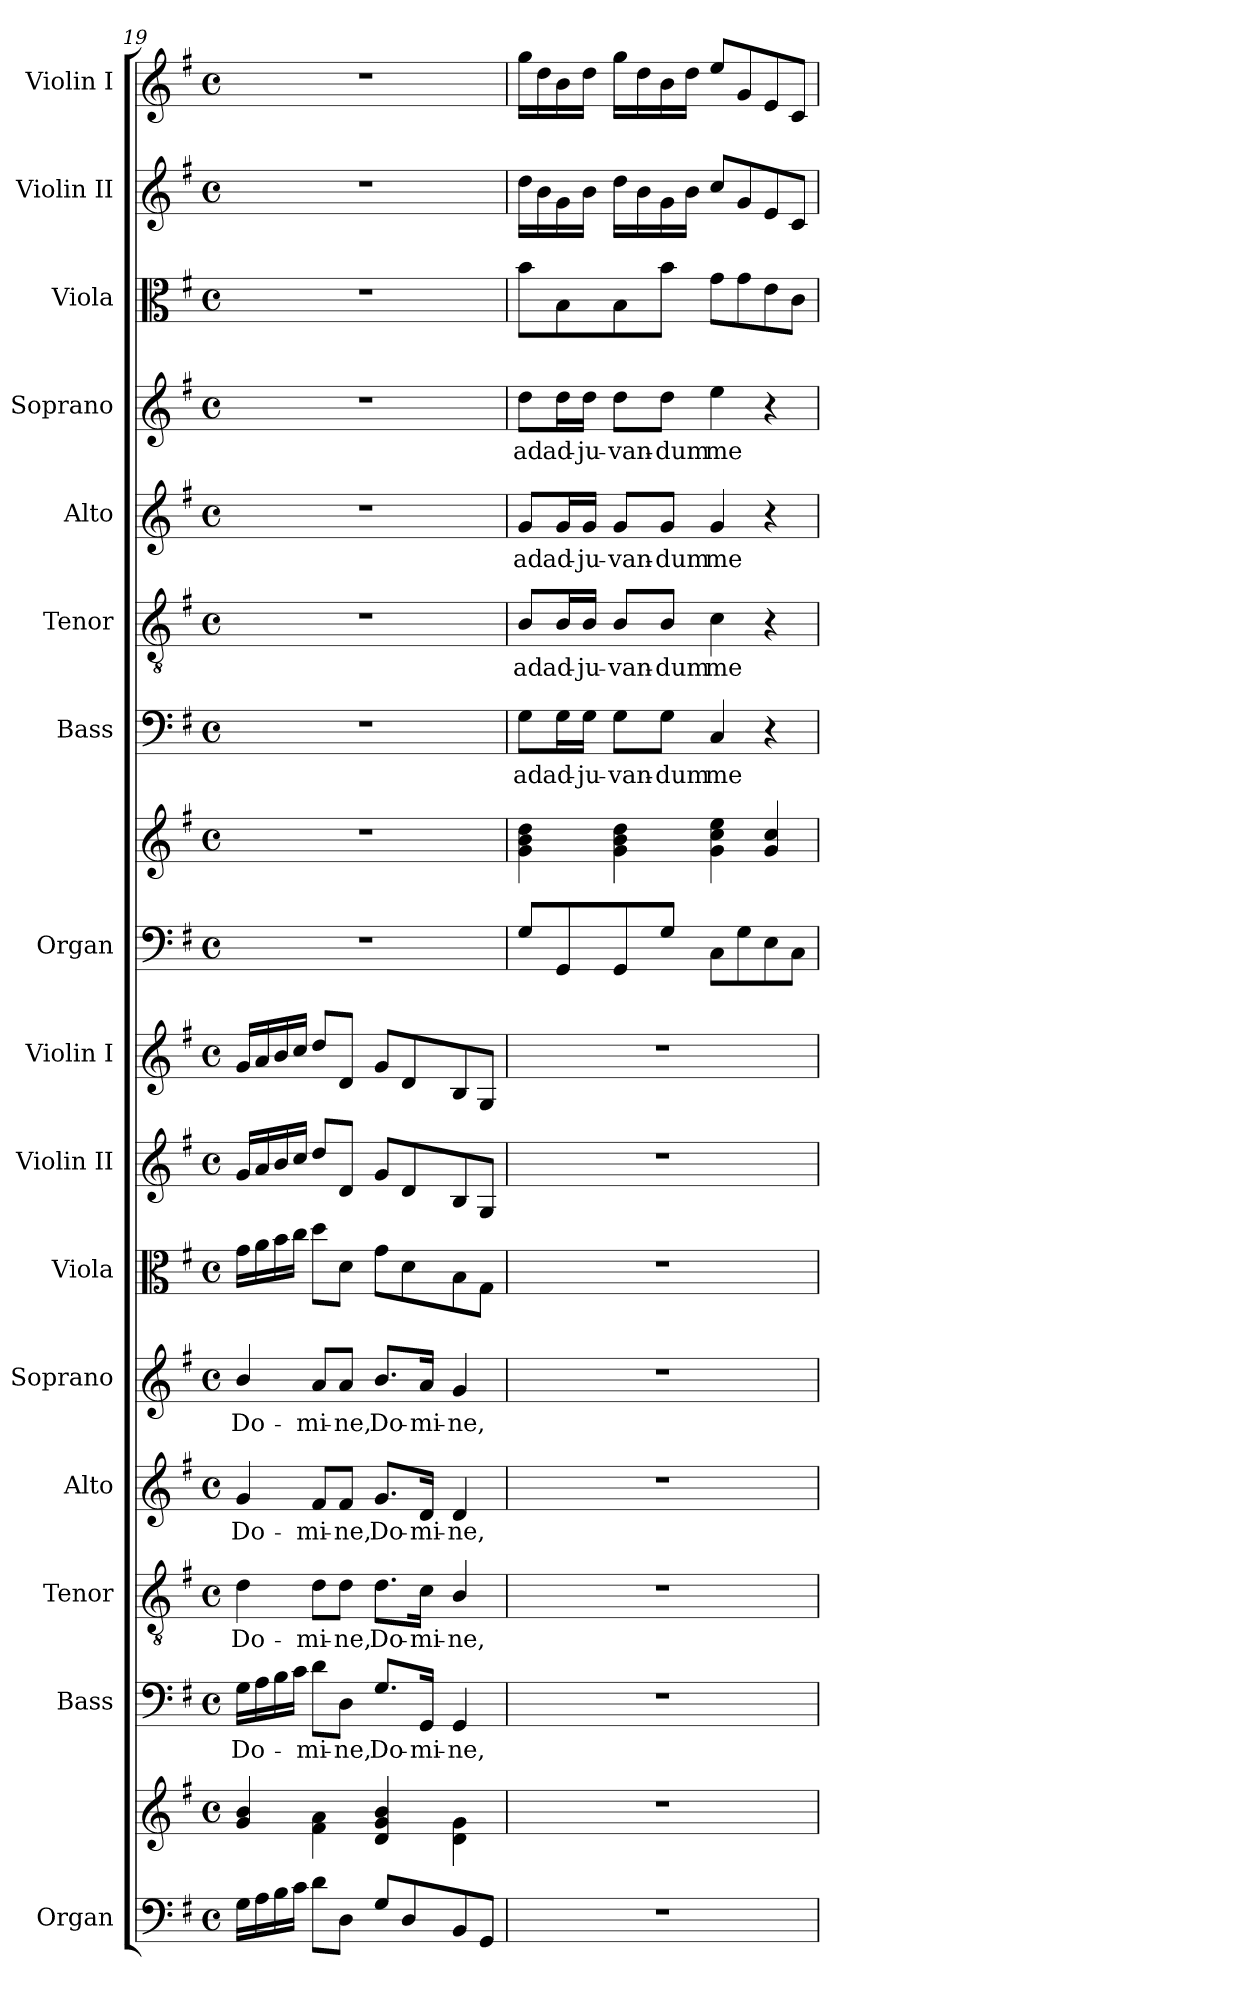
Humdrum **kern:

**kern	**kern	**kern	**text	**kern	**text	**kern	**text	**kern	**text	**kern	**kern	**kern	**kern	**kern	**kern	**text	**kern	**text	**kern	**text	**kern	**text	**kern	**kern	**kern
*part16	*part16	*part15	*part15	*part14	*part14	*part13	*part13	*part12	*part12	*part11	*part10	*part9	*part8	*part8	*part7	*part7	*part6	*part6	*part5	*part5	*part4	*part4	*part3	*part2	*part1
*staff18	*staff17	*staff16	*staff16	*staff15	*staff15	*staff14	*staff14	*staff13	*staff13	*staff12	*staff11	*staff10	*staff9	*staff8	*staff7	*staff7	*staff6	*staff6	*staff5	*staff5	*staff4	*staff4	*staff3	*staff2	*staff1
*I"Organ	*	*I"Bass	*	*I"Tenor	*	*I"Alto	*	*I"Soprano	*	*I"Viola	*I"Violin II	*I"Violin I	*I"Organ	*	*I"Bass	*	*I"Tenor	*	*I"Alto	*	*I"Soprano	*	*I"Viola	*I"Violin II	*I"Violin I
*I'Org.	*	*I'B.	*	*I'T.	*	*I'A.	*	*I'S.	*	*I'Vla.	*I'Vln. II	*I'Vln. I	*I'Org.	*	*I'B.	*	*I'T.	*	*I'A.	*	*I'S.	*	*I'Vla.	*I'Vln. II	*I'Vln. I
*clefF4	*clefG2	*clefF4	*	*clefGv2	*	*clefG2	*	*clefG2	*	*clefC3	*clefG2	*clefG2	*clefF4	*clefG2	*clefF4	*	*clefGv2	*	*clefG2	*	*clefG2	*	*clefC3	*clefG2	*clefG2
*	*	*	*	*ITrd7c12	*	*	*	*	*	*	*	*	*	*	*	*	*ITrd7c12	*	*	*	*	*	*	*	*
*k[f#]	*k[f#]	*k[f#]	*	*k[f#]	*	*k[f#]	*	*k[f#]	*	*k[f#]	*k[f#]	*k[f#]	*k[f#]	*k[f#]	*k[f#]	*	*k[f#]	*	*k[f#]	*	*k[f#]	*	*k[f#]	*k[f#]	*k[f#]
*G:	*G:	*G:	*	*G:	*	*G:	*	*G:	*	*G:	*G:	*G:	*G:	*G:	*G:	*	*G:	*	*G:	*	*G:	*	*G:	*G:	*G:
*M4/4	*M4/4	*M4/4	*	*M4/4	*	*M4/4	*	*M4/4	*	*M4/4	*M4/4	*M4/4	*M4/4	*M4/4	*M4/4	*	*M4/4	*	*M4/4	*	*M4/4	*	*M4/4	*M4/4	*M4/4
*met(c)	*met(c)	*met(c)	*	*met(c)	*	*met(c)	*	*met(c)	*	*met(c)	*met(c)	*met(c)	*met(c)	*met(c)	*met(c)	*	*met(c)	*	*met(c)	*	*met(c)	*	*met(c)	*met(c)	*met(c)
=19	=19	=19	=19	=19	=19	=19	=19	=19	=19	=19	=19	=19	=19	=19	=19	=19	=19	=19	=19	=19	=19	=19	=19	=19	=19
!	!	!	!LO:LY:b:color=#000000	!	!	!	!	!	!	!	!	!	!	!	!	!	!	!	!	!	!	!	!	!	!
!	!	!	!	!	!LO:LY:b:color=#000000	!	!	!	!	!	!	!	!	!	!	!	!	!	!	!	!	!	!	!	!
!	!	!	!	!	!	!	!LO:LY:b:color=#000000	!	!	!	!	!	!	!	!	!	!	!	!	!	!	!	!	!	!
!	!	!	!	!	!	!	!	!	!LO:LY:b:color=#000000	!	!	!	!	!	!	!	!	!	!	!	!	!	!	!	!
16Gi\LL	4gi/ 4bi	16Gi\LL	Do-	4Di\	Do-	4gi/	Do-	4bi/	Do-	16gi\LL	16gi/LL	16gi/LL	1r	1r	1r	.	1r	.	1r	.	1r	.	1r	1r	1r
16Ai\	.	16Ai\	.	.	.	.	.	.	.	16ai\	16ai/	16ai/	.	.	.	.	.	.	.	.	.	.	.	.	.
16Bi\	.	16Bi\	.	.	.	.	.	.	.	16bi\	16bi/	16bi/	.	.	.	.	.	.	.	.	.	.	.	.	.
16ci\JJ	.	16ci\JJ	.	.	.	.	.	.	.	16cci\JJ	16cci/JJ	16cci/JJ	.	.	.	.	.	.	.	.	.	.	.	.	.
!	!	!	!LO:LY:b:color=#000000	!	!	!	!	!	!	!	!	!	!	!	!	!	!	!	!	!	!	!	!	!	!
!	!	!	!	!	!LO:LY:b:color=#000000	!	!	!	!	!	!	!	!	!	!	!	!	!	!	!	!	!	!	!	!
!	!	!	!	!	!	!	!LO:LY:b:color=#000000	!	!	!	!	!	!	!	!	!	!	!	!	!	!	!	!	!	!
!	!	!	!	!	!	!	!	!	!LO:LY:b:color=#000000	!	!	!	!	!	!	!	!	!	!	!	!	!	!	!	!
8di\L	4f#i\ 4ai	8di\L	-mi-	8Di\L	-mi-	8f#i/L	-mi-	8ai/L	-mi-	8ddi\L	8ddi/L	8ddi/L	.	.	.	.	.	.	.	.	.	.	.	.	.
!	!	!	!LO:LY:b:color=#000000	!	!	!	!	!	!	!	!	!	!	!	!	!	!	!	!	!	!	!	!	!	!
!	!	!	!	!	!LO:LY:b:color=#000000	!	!	!	!	!	!	!	!	!	!	!	!	!	!	!	!	!	!	!	!
!	!	!	!	!	!	!	!LO:LY:b:color=#000000	!	!	!	!	!	!	!	!	!	!	!	!	!	!	!	!	!	!
!	!	!	!	!	!	!	!	!	!LO:LY:b:color=#000000	!	!	!	!	!	!	!	!	!	!	!	!	!	!	!	!
8Di\J	.	8Di\J	-ne,	8Di\J	-ne,	8f#i/J	-ne,	8ai/J	-ne,	8di\J	8di/J	8di/J	.	.	.	.	.	.	.	.	.	.	.	.	.
!	!	!	!LO:LY:b:color=#000000	!	!	!	!	!	!	!	!	!	!	!	!	!	!	!	!	!	!	!	!	!	!
!	!	!	!	!	!LO:LY:b:color=#000000	!	!	!	!	!	!	!	!	!	!	!	!	!	!	!	!	!	!	!	!
!	!	!	!	!	!	!	!LO:LY:b:color=#000000	!	!	!	!	!	!	!	!	!	!	!	!	!	!	!	!	!	!
!	!	!	!	!	!	!	!	!	!LO:LY:b:color=#000000	!	!	!	!	!	!	!	!	!	!	!	!	!	!	!	!
8Gi/L	4di/ 4gi 4bi	8.Gi/L	Do-	8.Di\L	Do-	8.gi/L	Do-	8.bi/L	Do-	8gi\L	8gi/L	8gi/L	.	.	.	.	.	.	.	.	.	.	.	.	.
8Di/	.	.	.	.	.	.	.	.	.	8di\	8di/	8di/	.	.	.	.	.	.	.	.	.	.	.	.	.
!	!	!	!LO:LY:b:color=#000000	!	!	!	!	!	!	!	!	!	!	!	!	!	!	!	!	!	!	!	!	!	!
!	!	!	!	!	!LO:LY:b:color=#000000	!	!	!	!	!	!	!	!	!	!	!	!	!	!	!	!	!	!	!	!
!	!	!	!	!	!	!	!LO:LY:b:color=#000000	!	!	!	!	!	!	!	!	!	!	!	!	!	!	!	!	!	!
!	!	!	!	!	!	!	!	!	!LO:LY:b:color=#000000	!	!	!	!	!	!	!	!	!	!	!	!	!	!	!	!
.	.	16GGi/Jk	-mi-	16Ci\Jk	-mi-	16di/Jk	-mi-	16ai/Jk	-mi-	.	.	.	.	.	.	.	.	.	.	.	.	.	.	.	.
!	!	!	!LO:LY:b:color=#000000	!	!	!	!	!	!	!	!	!	!	!	!	!	!	!	!	!	!	!	!	!	!
!	!	!	!	!	!LO:LY:b:color=#000000	!	!	!	!	!	!	!	!	!	!	!	!	!	!	!	!	!	!	!	!
!	!	!	!	!	!	!	!LO:LY:b:color=#000000	!	!	!	!	!	!	!	!	!	!	!	!	!	!	!	!	!	!
!	!	!	!	!	!	!	!	!	!LO:LY:b:color=#000000	!	!	!	!	!	!	!	!	!	!	!	!	!	!	!	!
8BBi/	4di\ 4gi	4GGi/	-ne,	4BBi/	-ne,	4di/	-ne,	4gi/	-ne,	8Bi\	8Bi/	8Bi/	.	.	.	.	.	.	.	.	.	.	.	.	.
8GGi/J	.	.	.	.	.	.	.	.	.	8Gi\J	8Gi/J	8Gi/J	.	.	.	.	.	.	.	.	.	.	.	.	.
!!LO:PB:g=z
=20	=20	=20	=20	=20	=20	=20	=20	=20	=20	=20	=20	=20	=20	=20	=20	=20	=20	=20	=20	=20	=20	=20	=20	=20	=20
!	!	!	!	!	!	!	!	!	!	!	!	!	!	!	!	!LO:LY:b:color=#000000	!	!	!	!	!	!	!	!	!
!	!	!	!	!	!	!	!	!	!	!	!	!	!	!	!	!	!	!LO:LY:b:color=#000000	!	!	!	!	!	!	!
!	!	!	!	!	!	!	!	!	!	!	!	!	!	!	!	!	!	!	!	!LO:LY:b:color=#000000	!	!	!	!	!
!	!	!	!	!	!	!	!	!	!	!	!	!	!	!	!	!	!	!	!	!	!	!LO:LY:b:color=#000000	!	!	!
1r	1r	1r	.	1r	.	1r	.	1r	.	1r	1r	1r	8Gi/L	4gi\ 4bi 4ddi	8Gi\L	ad	8BBi/L	ad	8gi/L	ad	8ddi\L	ad	8bi\L	16ddi\LL	16ggi\LL
.	.	.	.	.	.	.	.	.	.	.	.	.	.	.	.	.	.	.	.	.	.	.	.	16bi\	16ddi\
!	!	!	!	!	!	!	!	!	!	!	!	!	!	!	!	!LO:LY:b:color=#000000	!	!	!	!	!	!	!	!	!
!	!	!	!	!	!	!	!	!	!	!	!	!	!	!	!	!	!	!LO:LY:b:color=#000000	!	!	!	!	!	!	!
!	!	!	!	!	!	!	!	!	!	!	!	!	!	!	!	!	!	!	!	!LO:LY:b:color=#000000	!	!	!	!	!
!	!	!	!	!	!	!	!	!	!	!	!	!	!	!	!	!	!	!	!	!	!	!LO:LY:b:color=#000000	!	!	!
.	.	.	.	.	.	.	.	.	.	.	.	.	8GGi/	.	16Gi\L	ad-	16BBi/L	ad-	16gi/L	ad-	16ddi\L	ad-	8Bi\	16gi\	16bi\
!	!	!	!	!	!	!	!	!	!	!	!	!	!	!	!	!LO:LY:b:color=#000000	!	!	!	!	!	!	!	!	!
!	!	!	!	!	!	!	!	!	!	!	!	!	!	!	!	!	!	!LO:LY:b:color=#000000	!	!	!	!	!	!	!
!	!	!	!	!	!	!	!	!	!	!	!	!	!	!	!	!	!	!	!	!LO:LY:b:color=#000000	!	!	!	!	!
!	!	!	!	!	!	!	!	!	!	!	!	!	!	!	!	!	!	!	!	!	!	!LO:LY:b:color=#000000	!	!	!
.	.	.	.	.	.	.	.	.	.	.	.	.	.	.	16Gi\JJ	-ju-	16BBi/JJ	-ju-	16gi/JJ	-ju-	16ddi\JJ	-ju-	.	16bi\JJ	16ddi\JJ
!	!	!	!	!	!	!	!	!	!	!	!	!	!	!	!	!LO:LY:b:color=#000000	!	!	!	!	!	!	!	!	!
!	!	!	!	!	!	!	!	!	!	!	!	!	!	!	!	!	!	!LO:LY:b:color=#000000	!	!	!	!	!	!	!
!	!	!	!	!	!	!	!	!	!	!	!	!	!	!	!	!	!	!	!	!LO:LY:b:color=#000000	!	!	!	!	!
!	!	!	!	!	!	!	!	!	!	!	!	!	!	!	!	!	!	!	!	!	!	!LO:LY:b:color=#000000	!	!	!
.	.	.	.	.	.	.	.	.	.	.	.	.	8GGi/	4gi\ 4bi 4ddi	8Gi\L	-van-	8BBi/L	-van-	8gi/L	-van-	8ddi\L	-van-	8Bi\	16ddi\LL	16ggi\LL
.	.	.	.	.	.	.	.	.	.	.	.	.	.	.	.	.	.	.	.	.	.	.	.	16bi\	16ddi\
!	!	!	!	!	!	!	!	!	!	!	!	!	!	!	!	!LO:LY:b:color=#000000	!	!	!	!	!	!	!	!	!
!	!	!	!	!	!	!	!	!	!	!	!	!	!	!	!	!	!	!LO:LY:b:color=#000000	!	!	!	!	!	!	!
!	!	!	!	!	!	!	!	!	!	!	!	!	!	!	!	!	!	!	!	!LO:LY:b:color=#000000	!	!	!	!	!
!	!	!	!	!	!	!	!	!	!	!	!	!	!	!	!	!	!	!	!	!	!	!LO:LY:b:color=#000000	!	!	!
.	.	.	.	.	.	.	.	.	.	.	.	.	8Gi/J	.	8Gi\J	-dum	8BBi/J	-dum	8gi/J	-dum	8ddi\J	-dum	8bi\J	16gi\	16bi\
.	.	.	.	.	.	.	.	.	.	.	.	.	.	.	.	.	.	.	.	.	.	.	.	16bi\JJ	16ddi\JJ
!	!	!	!	!	!	!	!	!	!	!	!	!	!	!	!	!LO:LY:b:color=#000000	!	!	!	!	!	!	!	!	!
!	!	!	!	!	!	!	!	!	!	!	!	!	!	!	!	!	!	!LO:LY:b:color=#000000	!	!	!	!	!	!	!
!	!	!	!	!	!	!	!	!	!	!	!	!	!	!	!	!	!	!	!	!LO:LY:b:color=#000000	!	!	!	!	!
!	!	!	!	!	!	!	!	!	!	!	!	!	!	!	!	!	!	!	!	!	!	!LO:LY:b:color=#000000	!	!	!
.	.	.	.	.	.	.	.	.	.	.	.	.	8Ci\L	4gi\ 4cci 4eei	4Ci/	me	4Ci\	me	4gi/	me	4eei\	me	8gi\L	8cci/L	8eei/L
.	.	.	.	.	.	.	.	.	.	.	.	.	8Gi\	.	.	.	.	.	.	.	.	.	8gi\	8gi/	8gi/
.	.	.	.	.	.	.	.	.	.	.	.	.	8Ei\	4gi/ 4cci	4r	.	4r	.	4r	.	4r	.	8ei\	8ei/	8ei/
.	.	.	.	.	.	.	.	.	.	.	.	.	8Ci\J	.	.	.	.	.	.	.	.	.	8ci\J	8ci/J	8ci/J
=	=	=	=	=	=	=	=	=	=	=	=	=	=	=	=	=	=	=	=	=	=	=	=	=	=
*-	*-	*-	*-	*-	*-	*-	*-	*-	*-	*-	*-	*-	*-	*-	*-	*-	*-	*-	*-	*-	*-	*-	*-	*-	*-
